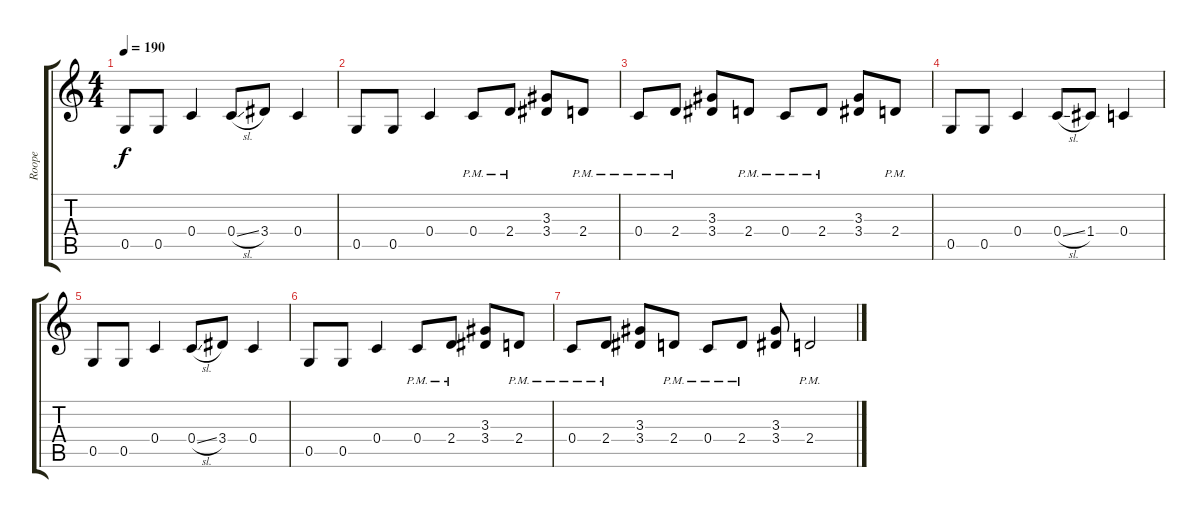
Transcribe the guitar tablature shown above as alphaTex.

\track ("Roope" "Roope") {instrument distortionguitar}
\staff {score tabs}
\tuning (D4 A3 F3 C3 G2 D2) {hide}
\ts (4 4)
\tempo 190
\clef g2
\ks c
0.5.8{dy f} 0.5.8 0.4.4 0.4{sl}.8 3.4.8 0.4.4 |
0.5.8 0.5.8 0.4.4 0.4{pm}.8 2.4{pm}.8 (3.3 3.4).8 2.4{pm}.8 |
0.4{pm}.8 2.4{pm}.8 (3.3 3.4).8 2.4{pm}.8 0.4{pm}.8 2.4{pm}.8 (3.3 3.4).8 2.4{pm}.8 |
0.5.8 0.5.8 0.4.4 0.4{sl}.8 1.4.8 0.4.4 |
0.5.8 0.5.8 0.4.4 0.4{sl}.8 3.4.8 0.4.4 |
0.5.8 0.5.8 0.4.4 0.4{pm}.8 2.4{pm}.8 (3.3 3.4).8 2.4{pm}.8 |
0.4{pm}.8 2.4{pm}.8 (3.3 3.4).8 2.4{pm}.8 0.4{pm}.8 2.4{pm}.8 (3.3 3.4).8 2.4{pm}.2
